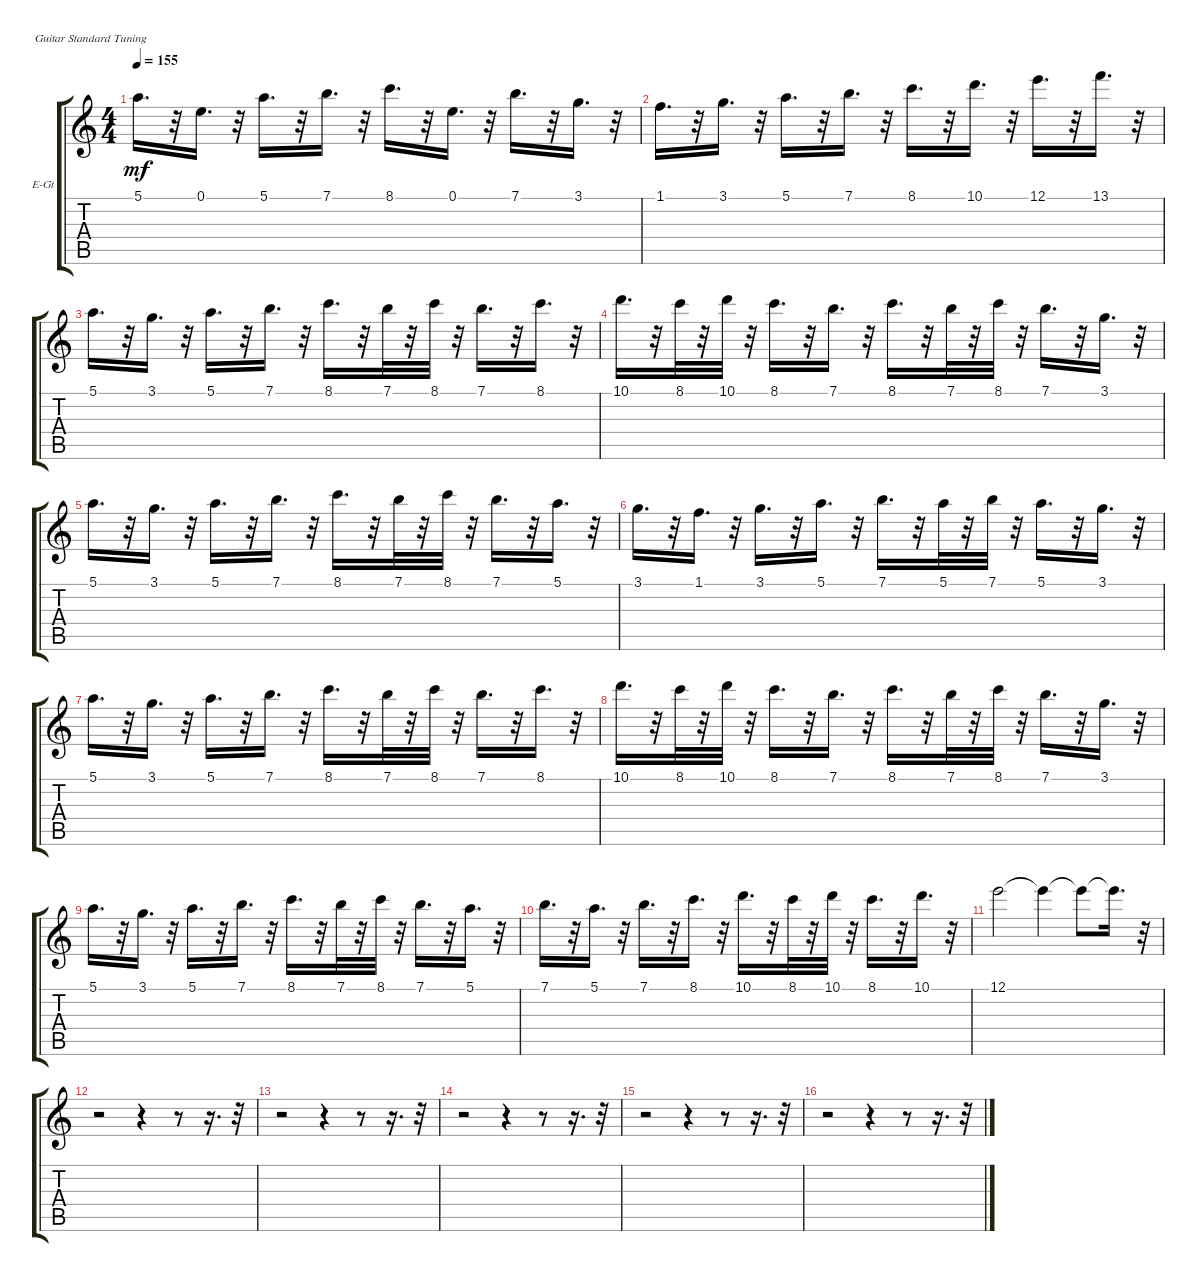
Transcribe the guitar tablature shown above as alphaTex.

\bracketExtendMode groupsimilarinstruments
\firstSystemTrackNameOrientation horizontal
\otherSystemsTrackNameOrientation horizontal
\track ("" "E-Gt") {instrument electricguitarclean}
\staff {score tabs}
\tuning (E4 B3 G3 D3 A2 E2)
\ts (4 4)
\tempo 155
\clef g2
\ks c
5.1.16{d dy mf} r.32 0.1.16{d} r.32 5.1.16{d} r.32 7.1.16{d} r.32 8.1.16{d} r.32 0.1.16{d} r.32 7.1.16{d} r.32 3.1.16{d} r.32 |
1.1.16{d} r.32 3.1.16{d} r.32 5.1.16{d} r.32 7.1.16{d} r.32 8.1.16{d} r.32 10.1.16{d} r.32 12.1.16{d} r.32 13.1.16{d} r.32 |
5.1.16{d} r.32 3.1.16{d} r.32 5.1.16{d} r.32 7.1.16{d} r.32 8.1.16{d} r.32 7.1.32 r.32 8.1.32 r.32 7.1.16{d} r.32 8.1.16{d} r.32 |
10.1.16{d} r.32 8.1.32 r.32 10.1.32 r.32 8.1.16{d} r.32 7.1.16{d} r.32 8.1.16{d} r.32 7.1.32 r.32 8.1.32 r.32 7.1.16{d} r.32 3.1.16{d} r.32 |
5.1.16{d} r.32 3.1.16{d} r.32 5.1.16{d} r.32 7.1.16{d} r.32 8.1.16{d} r.32 7.1.32 r.32 8.1.32 r.32 7.1.16{d} r.32 5.1.16{d} r.32 |
3.1.16{d} r.32 1.1.16{d} r.32 3.1.16{d} r.32 5.1.16{d} r.32 7.1.16{d} r.32 5.1.32 r.32 7.1.32 r.32 5.1.16{d} r.32 3.1.16{d} r.32 |
5.1.16{d} r.32 3.1.16{d} r.32 5.1.16{d} r.32 7.1.16{d} r.32 8.1.16{d} r.32 7.1.32 r.32 8.1.32 r.32 7.1.16{d} r.32 8.1.16{d} r.32 |
10.1.16{d} r.32 8.1.32 r.32 10.1.32 r.32 8.1.16{d} r.32 7.1.16{d} r.32 8.1.16{d} r.32 7.1.32 r.32 8.1.32 r.32 7.1.16{d} r.32 3.1.16{d} r.32 |
5.1.16{d} r.32 3.1.16{d} r.32 5.1.16{d} r.32 7.1.16{d} r.32 8.1.16{d} r.32 7.1.32 r.32 8.1.32 r.32 7.1.16{d} r.32 5.1.16{d} r.32 |
7.1.16{d} r.32 5.1.16{d} r.32 7.1.16{d} r.32 8.1.16{d} r.32 10.1.16{d} r.32 8.1.32 r.32 10.1.32 r.32 8.1.16{d} r.32 10.1.16{d} r.32 |
12.1.2 12.1{t}.4 12.1{t}.8 12.1{t}.16{d} r.32 |
r.2 r.4 r.8 r.16{d} r.32 |
r.2 r.4 r.8 r.16{d} r.32 |
r.2 r.4 r.8 r.16{d} r.32 |
r.2 r.4 r.8 r.16{d} r.32 |
r.2 r.4 r.8 r.16{d} r.32
